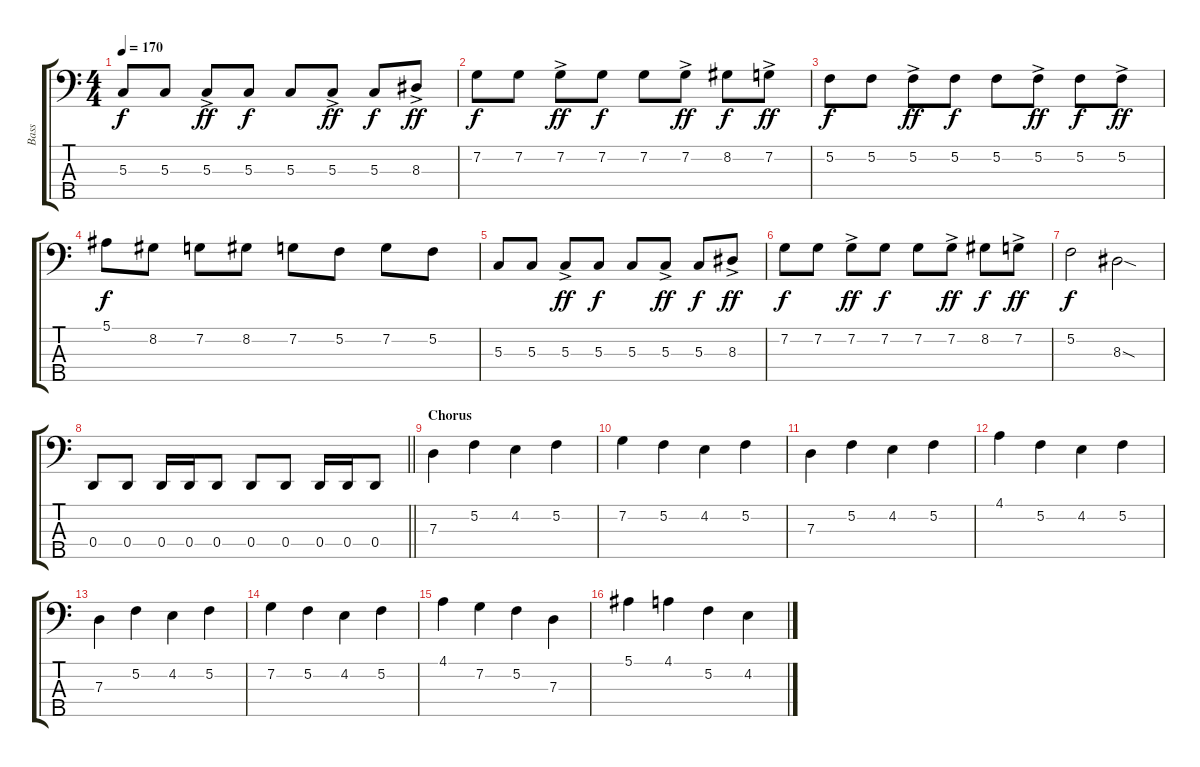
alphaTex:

\track ("Bass" "Bass") {instrument electricbassfinger}
\staff {score tabs}
\tuning (F2 C2 G1 D1 A0) {hide}
\ts (4 4)
\tempo 170
\clef f4
\ks c
5.3.8{dy f} 5.3.8 5.3{ac}.8{dy ff} 5.3.8{dy f} 5.3.8 5.3{ac}.8{dy ff} 5.3.8{dy f} 8.3{ac}.8{dy ff} |
7.2.8{dy f} 7.2.8 7.2{ac}.8{dy ff} 7.2.8{dy f} 7.2.8 7.2{ac}.8{dy ff} 8.2.8{dy f} 7.2{ac}.8{dy ff} |
5.2.8{dy f} 5.2.8 5.2{ac}.8{dy ff} 5.2.8{dy f} 5.2.8 5.2{ac}.8{dy ff} 5.2.8{dy f} 5.2{ac}.8{dy ff} |
5.1.8{dy f} 8.2.8 7.2.8 8.2.8 7.2.8 5.2.8 7.2.8 5.2.8 |
5.3.8 5.3.8 5.3{ac}.8{dy ff} 5.3.8{dy f} 5.3.8 5.3{ac}.8{dy ff} 5.3.8{dy f} 8.3{ac}.8{dy ff} |
7.2.8{dy f} 7.2.8 7.2{ac}.8{dy ff} 7.2.8{dy f} 7.2.8 7.2{ac}.8{dy ff} 8.2.8{dy f} 7.2{ac}.8{dy ff} |
5.2.2{dy f} 8.3{sod}.2 |
\barLineRight lightlight
0.4.8 0.4.8 0.4.16 0.4.16 0.4.8 0.4.8 0.4.8 0.4.16 0.4.16 0.4.8 |
\section ("" "Chorus")
7.3.4 5.2.4 4.2.4 5.2.4 |
7.2.4 5.2.4 4.2.4 5.2.4 |
7.3.4 5.2.4 4.2.4 5.2.4 |
4.1.4 5.2.4 4.2.4 5.2.4 |
7.3.4 5.2.4 4.2.4 5.2.4 |
7.2.4 5.2.4 4.2.4 5.2.4 |
4.1.4 7.2.4 5.2.4 7.3.4 |
5.1.4 4.1.4 5.2.4 4.2.4
